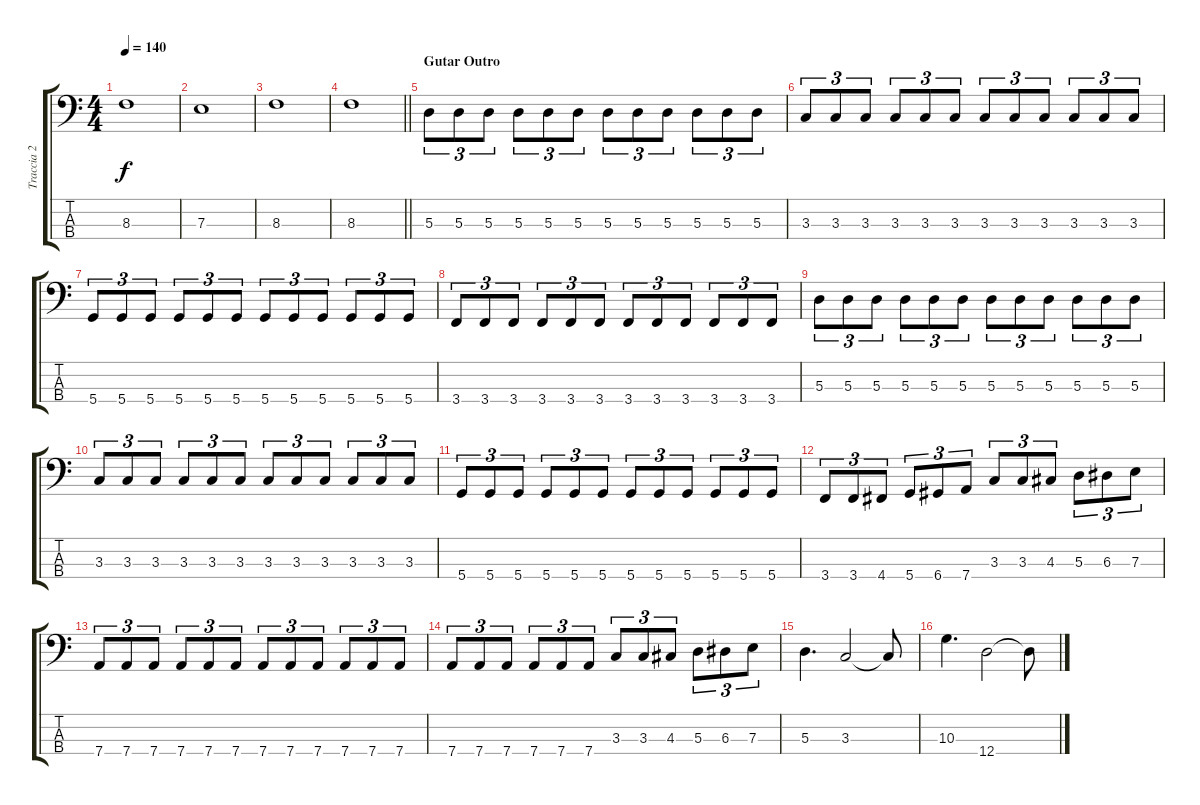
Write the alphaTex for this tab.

\track ("Traccia 2" "Traccia 2") {instrument slapbass1}
\staff {score tabs}
\tuning (G2 D2 A1 D1) {hide}
\ts (4 4)
\tempo 140
\clef f4
\ks c
8.3.1{dy f} |
7.3.1 |
8.3.1 |
\barLineRight lightlight
8.3.1 |
\section ("" "Gutar Outro")
5.3.8{tu (3 2) instrument electricbasspick} 5.3.8{tu (3 2)} 5.3.8{tu (3 2)} 5.3.8{tu (3 2)} 5.3.8{tu (3 2)} 5.3.8{tu (3 2)} 5.3.8{tu (3 2)} 5.3.8{tu (3 2)} 5.3.8{tu (3 2)} 5.3.8{tu (3 2)} 5.3.8{tu (3 2)} 5.3.8{tu (3 2)} |
3.3.8{tu (3 2)} 3.3.8{tu (3 2)} 3.3.8{tu (3 2)} 3.3.8{tu (3 2)} 3.3.8{tu (3 2)} 3.3.8{tu (3 2)} 3.3.8{tu (3 2)} 3.3.8{tu (3 2)} 3.3.8{tu (3 2)} 3.3.8{tu (3 2)} 3.3.8{tu (3 2)} 3.3.8{tu (3 2)} |
5.4.8{tu (3 2)} 5.4.8{tu (3 2)} 5.4.8{tu (3 2)} 5.4.8{tu (3 2)} 5.4.8{tu (3 2)} 5.4.8{tu (3 2)} 5.4.8{tu (3 2)} 5.4.8{tu (3 2)} 5.4.8{tu (3 2)} 5.4.8{tu (3 2)} 5.4.8{tu (3 2)} 5.4.8{tu (3 2)} |
3.4.8{tu (3 2)} 3.4.8{tu (3 2)} 3.4.8{tu (3 2)} 3.4.8{tu (3 2)} 3.4.8{tu (3 2)} 3.4.8{tu (3 2)} 3.4.8{tu (3 2)} 3.4.8{tu (3 2)} 3.4.8{tu (3 2)} 3.4.8{tu (3 2)} 3.4.8{tu (3 2)} 3.4.8{tu (3 2)} |
5.3.8{tu (3 2) instrument electricbasspick} 5.3.8{tu (3 2)} 5.3.8{tu (3 2)} 5.3.8{tu (3 2)} 5.3.8{tu (3 2)} 5.3.8{tu (3 2)} 5.3.8{tu (3 2)} 5.3.8{tu (3 2)} 5.3.8{tu (3 2)} 5.3.8{tu (3 2)} 5.3.8{tu (3 2)} 5.3.8{tu (3 2)} |
3.3.8{tu (3 2)} 3.3.8{tu (3 2)} 3.3.8{tu (3 2)} 3.3.8{tu (3 2)} 3.3.8{tu (3 2)} 3.3.8{tu (3 2)} 3.3.8{tu (3 2)} 3.3.8{tu (3 2)} 3.3.8{tu (3 2)} 3.3.8{tu (3 2)} 3.3.8{tu (3 2)} 3.3.8{tu (3 2)} |
5.4.8{tu (3 2)} 5.4.8{tu (3 2)} 5.4.8{tu (3 2)} 5.4.8{tu (3 2)} 5.4.8{tu (3 2)} 5.4.8{tu (3 2)} 5.4.8{tu (3 2)} 5.4.8{tu (3 2)} 5.4.8{tu (3 2)} 5.4.8{tu (3 2)} 5.4.8{tu (3 2)} 5.4.8{tu (3 2)} |
3.4.8{tu (3 2)} 3.4.8{tu (3 2)} 4.4.8{tu (3 2)} 5.4.8{tu (3 2)} 6.4.8{tu (3 2)} 7.4.8{tu (3 2)} 3.3.8{tu (3 2)} 3.3.8{tu (3 2)} 4.3.8{tu (3 2)} 5.3.8{tu (3 2)} 6.3.8{tu (3 2)} 7.3.8{tu (3 2)} |
7.4.8{tu (3 2)} 7.4.8{tu (3 2)} 7.4.8{tu (3 2)} 7.4.8{tu (3 2)} 7.4.8{tu (3 2)} 7.4.8{tu (3 2)} 7.4.8{tu (3 2)} 7.4.8{tu (3 2)} 7.4.8{tu (3 2)} 7.4.8{tu (3 2)} 7.4.8{tu (3 2)} 7.4.8{tu (3 2)} |
7.4.8{tu (3 2)} 7.4.8{tu (3 2)} 7.4.8{tu (3 2)} 7.4.8{tu (3 2)} 7.4.8{tu (3 2)} 7.4.8{tu (3 2)} 3.3.8{tu (3 2)} 3.3.8{tu (3 2)} 4.3.8{tu (3 2)} 5.3.8{tu (3 2)} 6.3.8{tu (3 2)} 7.3.8{tu (3 2)} |
5.3.4{d} 3.3.2 3.3{t}.8 |
10.3.4{d} 12.4.2 12.4{t}.8
